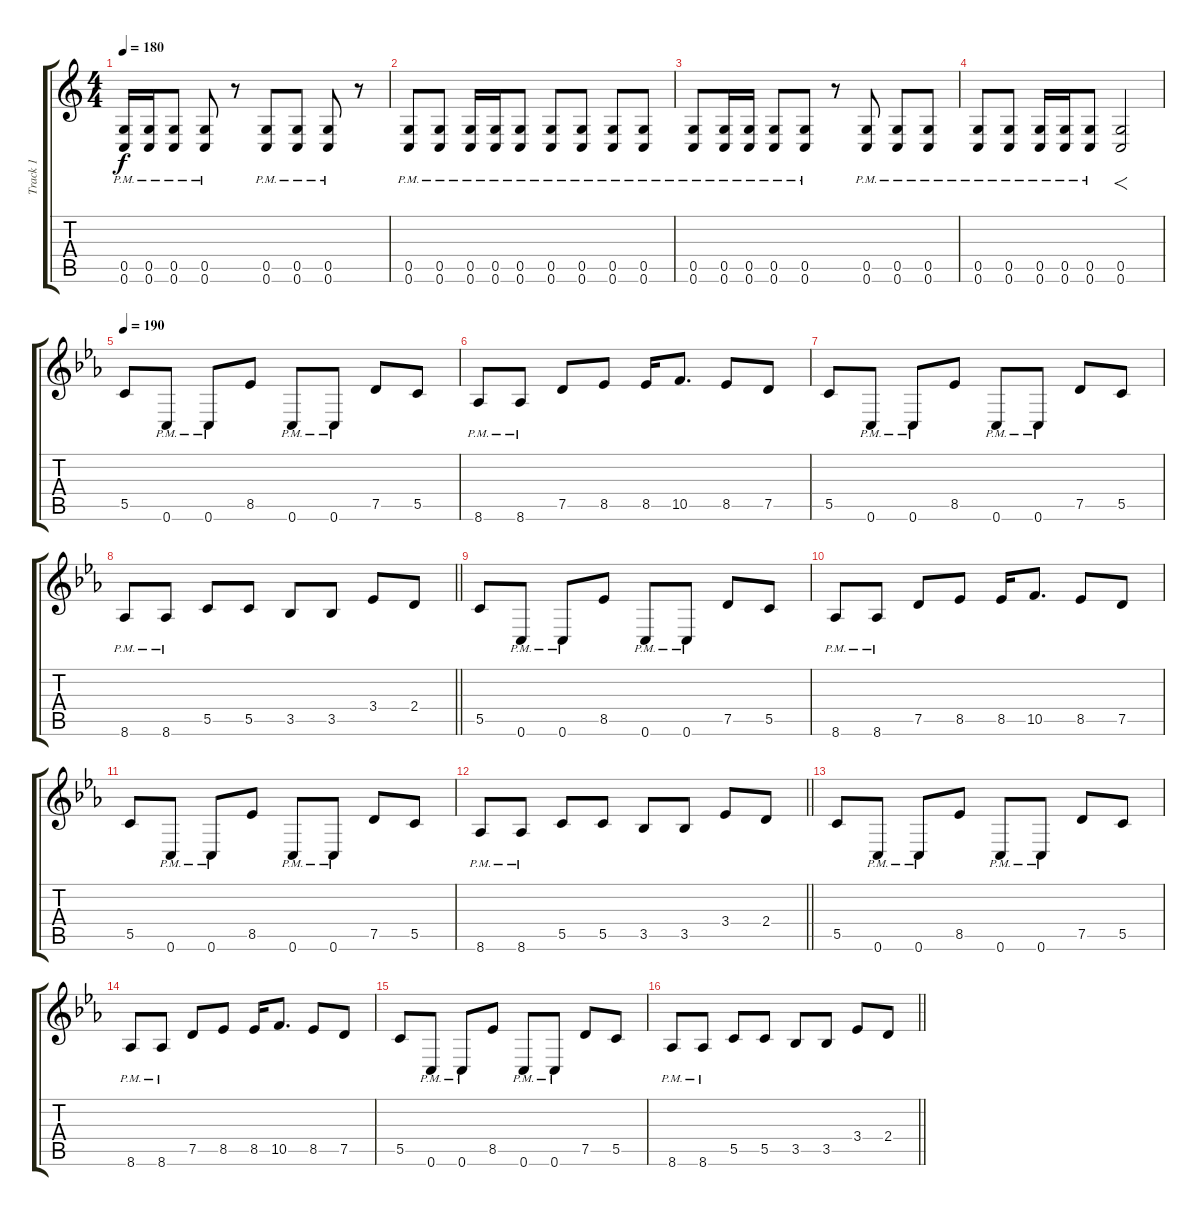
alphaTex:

\track ("Track 1" "Track 1") {instrument distortionguitar}
\staff {score tabs}
\tuning (D4 A3 F3 C3 G2 C2) {hide}
\ts (4 4)
\tempo 180
\clef g2
\ks c
(0.5{pm} 0.6{pm}).16{dy f} (0.5{pm} 0.6{pm}).16 (0.5{pm} 0.6{pm}).8 (0.5{pm} 0.6{pm}).8 r.8 (0.5{pm} 0.6{pm}).8 (0.5{pm} 0.6{pm}).8 (0.5{pm} 0.6{pm}).8 r.8 |
(0.5{pm} 0.6{pm}).8 (0.5{pm} 0.6{pm}).8 (0.5{pm} 0.6{pm}).16 (0.5{pm} 0.6{pm}).16 (0.5{pm} 0.6{pm}).8 (0.5{pm} 0.6{pm}).8 (0.5{pm} 0.6{pm}).8 (0.5{pm} 0.6{pm}).8 (0.5{pm} 0.6{pm}).8 |
(0.5{pm} 0.6{pm}).8 (0.5{pm} 0.6{pm}).16 (0.5{pm} 0.6{pm}).16 (0.5{pm} 0.6{pm}).8 (0.5{pm} 0.6{pm}).8 r.8 (0.5{pm} 0.6{pm}).8 (0.5{pm} 0.6{pm}).8 (0.5{pm} 0.6{pm}).8 |
(0.5{pm} 0.6{pm}).8 (0.5{pm} 0.6{pm}).8 (0.5{pm} 0.6{pm}).16 (0.5{pm} 0.6{pm}).16 (0.5{pm} 0.6{pm}).8 (0.5 0.6).2{f} |
\tempo 190
\ks cminor
5.5.8 0.6{pm}.8 0.6{pm}.8 8.5.8 0.6{pm}.8 0.6{pm}.8 7.5.8 5.5.8 |
8.6{pm}.8 8.6{pm}.8 7.5.8 8.5.8 8.5.16 10.5.8{d} 8.5.8 7.5.8 |
5.5.8 0.6{pm}.8 0.6{pm}.8 8.5.8 0.6{pm}.8 0.6{pm}.8 7.5.8 5.5.8 |
\barLineRight lightlight
8.6{pm}.8 8.6{pm}.8 5.5.8 5.5.8 3.5.8 3.5.8 3.4.8 2.4.8 |
5.5.8 0.6{pm}.8 0.6{pm}.8 8.5.8 0.6{pm}.8 0.6{pm}.8 7.5.8 5.5.8 |
8.6{pm}.8 8.6{pm}.8 7.5.8 8.5.8 8.5.16 10.5.8{d} 8.5.8 7.5.8 |
5.5.8 0.6{pm}.8 0.6{pm}.8 8.5.8 0.6{pm}.8 0.6{pm}.8 7.5.8 5.5.8 |
\barLineRight lightlight
8.6{pm}.8 8.6{pm}.8 5.5.8 5.5.8 3.5.8 3.5.8 3.4.8 2.4.8 |
5.5.8 0.6{pm}.8 0.6{pm}.8 8.5.8 0.6{pm}.8 0.6{pm}.8 7.5.8 5.5.8 |
8.6{pm}.8 8.6{pm}.8 7.5.8 8.5.8 8.5.16 10.5.8{d} 8.5.8 7.5.8 |
5.5.8 0.6{pm}.8 0.6{pm}.8 8.5.8 0.6{pm}.8 0.6{pm}.8 7.5.8 5.5.8 |
\barLineRight lightlight
8.6{pm}.8 8.6{pm}.8 5.5.8 5.5.8 3.5.8 3.5.8 3.4.8 2.4.8
